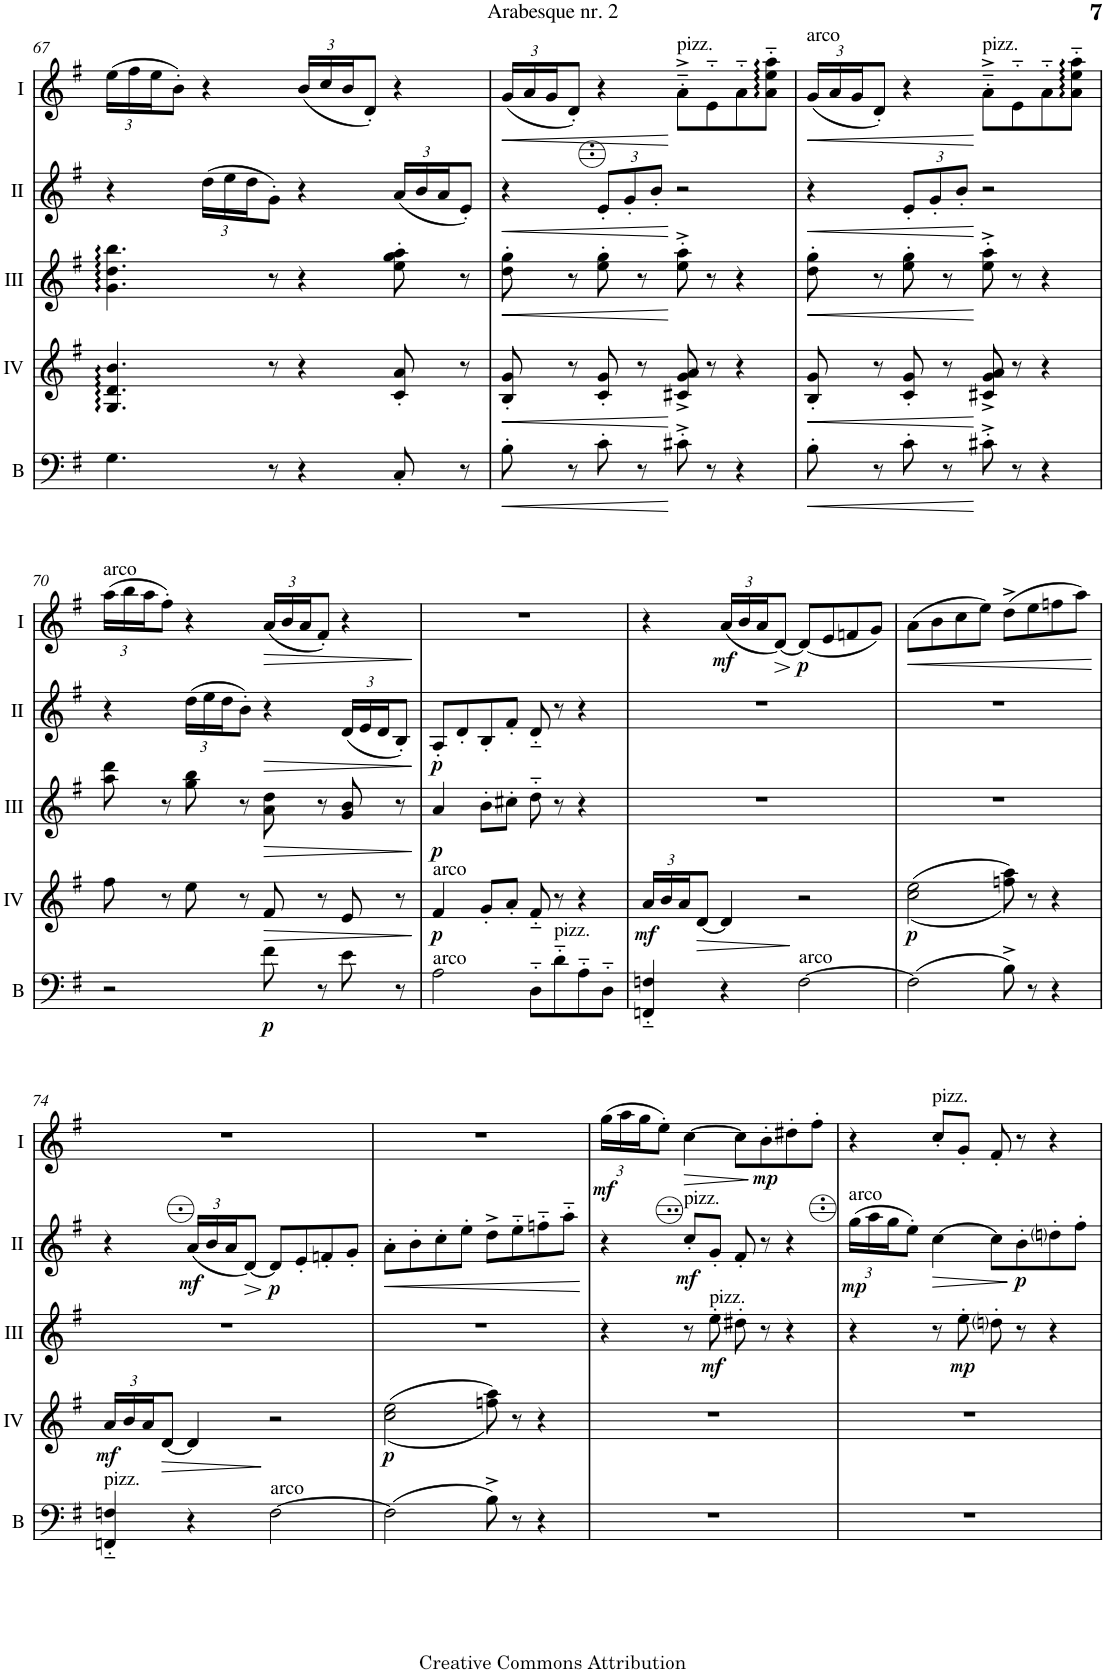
**kern	**dynam	**kern	**dynam	**kern	**dynam	**kern	**dynam	**kern	**dynam
*part5	*part5	*part4	*part4	*part3	*part3	*part2	*part2	*part1	*part1
*staff5	*staff5	*staff4	*staff4	*staff3	*staff3	*staff2	*staff2	*staff1	*staff1
*I"Bass	*	*I"Acc. 4	*	*I"Acc. 3	*	*I"Acc. 2	*	*I"Acc. 1	*
*I'B	*	*	*	*	*	*	*	*	*
!!LO:PB:g=z
*clefF4	*	*clefG2	*	*clefG2	*	*clefG2	*	*clefG2	*
*Trd7c12	*	*Trd7c12	*	*Trd7c12	*	*	*	*	*
*k[f#]	*	*k[f#]	*	*k[f#]	*	*k[f#]	*	*k[f#]	*
*M4/4	*	*M4/4	*	*M4/4	*	*M4/4	*	*M4/4	*
*	*	*	*	*	*	*	*	*Xbrackettup	*
=67	=67	=67	=67	=67	=67	=67	=67	=67	=67
4.G\	.	4.G/ 4.d/ 4.b/	.	4.g\ 4.dd\ 4.bb\	.	4r	.	(24ee\LL	.
.	.	.	.	.	.	.	.	24ff#\	.
.	.	.	.	.	.	.	.	24ee\J	.
.	.	.	.	.	.	.	.	8b'\J)	.
*	*	*	*	*	*	*Xbrackettup	*	*	*
.	.	.	.	.	.	(24dd\LL	.	4r	.
.	.	.	.	.	.	24ee\	.	.	.
.	.	.	.	.	.	24dd\J	.	.	.
8r	.	8r	.	8r	.	8g'\J)	.	.	.
4r	.	4r	.	4r	.	4r	.	(24b/LL	.
.	.	.	.	.	.	.	.	24cc/	.
.	.	.	.	.	.	.	.	24b/J	.
.	.	.	.	.	.	.	.	8d'/J)	.
8C'/	.	8c/' 8a/'	.	8ee\' 8gg\' 8aa\'	.	(24a/LL	.	4r	.
.	.	.	.	.	.	24b/	.	.	.
.	.	.	.	.	.	24a/J	.	.	.
8r	.	8r	.	8r	.	8e'/J)	.	.	.
=68	=68	=68	=68	=68	=68	=68	=68	=68	=68
!	!LO:HP:b	!	!LO:HP:b	!	!LO:HP:b	!	!LO:HP:b	!	!LO:HP:b
8B'\	<	8B/' 8g/'	<	8dd\' 8gg\'	<	4r	<	(24g/LL	<
.	.	.	.	.	.	.	.	24a/	.
.	.	.	.	.	.	.	.	24g/J	.
8r	.	8r	.	8r	.	.	.	8d'/J)	.
8c'\	.	8c/' 8g/'	.	8ee\' 8gg\'	.	12e'/L	.	4r	.
.	.	.	.	.	.	12g'/	.	.	.
8r	.	8r	.	8r	.	.	.	.	.
.	.	.	.	.	.	12b'/J	.	.	.
!	!	!	!	!	!	!	!	!LO:TX:a:t=pizz.	!
8c#X'^\	[	8c#X/^ 8g/^ 8a/^	[	8ee\'^ 8aa\'^	[	2r	[	8a'~^\L	[
8r	.	8r	.	8r	.	.	.	8e\	.
4r	.	4r	.	4r	.	.	.	8a\	.
.	.	.	.	.	.	.	.	8a\ 8ee\ 8aa\J	.
=69	=69	=69	=69	=69	=69	=69	=69	=69	=69
!	!	!	!	!	!	!	!	!LO:TX:a:t=arco	!
!	!LO:HP:b	!	!LO:HP:b	!	!LO:HP:b	!	!LO:HP:b	!	!LO:HP:b
8B'\	<	8B/' 8g/'	<	8dd\' 8gg\'	<	4r	<	(24g/LL	<
.	.	.	.	.	.	.	.	24a/	.
.	.	.	.	.	.	.	.	24g/J	.
8r	.	8r	.	8r	.	.	.	8d'/J)	.
8c'\	.	8c/' 8g/'	.	8ee\' 8gg\'	.	12e'/L	.	4r	.
.	.	.	.	.	.	12g'/	.	.	.
8r	.	8r	.	8r	.	.	.	.	.
.	.	.	.	.	.	12b'/J	.	.	.
!	!	!	!	!	!	!	!	!LO:TX:a:t=pizz.	!
8c#X'^\	[	8c#X/^ 8g/^ 8a/^	[	8ee\'^ 8aa\'^	[	2r	[	8a'~^\L	[
8r	.	8r	.	8r	.	.	.	8e\	.
4r	.	4r	.	4r	.	.	.	8a\	.
.	.	.	.	.	.	.	.	8a\ 8ee\ 8aa\J	.
!!LO:LB:g=z
=70	=70	=70	=70	=70	=70	=70	=70	=70	=70
!	!	!	!	!	!	!	!	!LO:TX:a:t=arco	!
2r	.	8ff#\	.	8aa\ 8ddd\	.	4r	.	(24aa\LL	.
.	.	.	.	.	.	.	.	24bb\	.
.	.	.	.	.	.	.	.	24aa\J	.
.	.	8r	.	8r	.	.	.	8ff#'\J)	.
.	.	8ee\	.	8gg\ 8bb\	.	(24dd\LL	.	4r	.
.	.	.	.	.	.	24ee\	.	.	.
.	.	.	.	.	.	24dd\J	.	.	.
.	.	8r	.	8r	.	8b'\J)	.	.	.
!	!LO:DY:b	!	!LO:HP:b	!	!LO:HP:b	!	!LO:HP:b	!	!LO:HP:b
8f#\	p	8f#/	>	8a\ 8dd\	>	4r	>	(24a/LL	>
.	.	.	.	.	.	.	.	24b/	.
.	.	.	.	.	.	.	.	24a/J	.
8r	.	8r	.	8r	.	.	.	8f#'/J)	.
8e\	.	8e/	.	8g/ 8b/	.	(24d/LL	.	4r	.
.	.	.	.	.	.	24e/	.	.	.
.	.	.	.	.	.	24d/J	.	.	.
8r	.	8r	.	8r	.	8B'/J)	.	.	.
.	.	.	]	.	]	.	]	.	]
=71	=71	=71	=71	=71	=71	=71	=71	=71	=71
!	!	!LO:TX:a:t=arco	!	!	!	!	!	!	!
!LO:TX:a:t=arco	!	!	!	!	!	!	!	!	!
!	!	!	!LO:DY:b	!	!LO:DY:b	!	!LO:DY:b	!	!
2A\	.	4f#/	p	4a/	p	8A'/L	p	1r	.
.	.	.	.	.	.	8d'/	.	.	.
.	.	8g'/L	.	8b'\L	.	8B'/	.	.	.
.	.	8a'/J	.	8cc#X'\J	.	8f#'/J	.	.	.
8D\L	.	8f#/	.	8dd\	.	8d/	.	.	.
!LO:TX:a:t=pizz.	!	!	!	!	!	!	!	!	!
8d\	.	8r	.	8r	.	8r	.	.	.
8A\	.	4r	.	4r	.	4r	.	.	.
8D\J	.	.	.	.	.	.	.	.	.
=72	=72	=72	=72	=72	=72	=72	=72	=72	=72
*	*	*Xbrackettup	*	*	*	*	*	*	*
!	!	!	!LO:DY:b	!	!	!	!	!	!
4FFn/ 4Fn/	.	24a/LL	mf	1r	.	1r	.	4r	.
.	.	24b/	.	.	.	.	.	.	.
.	.	24a/J	.	.	.	.	.	.	.
!	!	!	!LO:HP:b	!	!	!	!	!	!
.	.	[8d/J	>	.	.	.	.	.	.
!	!	!	!	!	!	!	!	!	!LO:DY:b
4r	.	4d/]	.	.	.	.	.	(24a/LL	mf
.	.	.	.	.	.	.	.	24b/	.
.	.	.	.	.	.	.	.	24a/J	.
!	!	!	!	!	!	!	!	!	!LO:HP:b
.	.	.	.	.	.	.	.	[8d/J)	>
!LO:TX:a:t=arco	!	!	!	!	!	!	!	!	!
!	!	!	!	!	!	!	!	!	!LO:DY:n=1:b
[2F\	.	2r	]	.	.	.	.	(8d/L]	] p
.	.	.	.	.	.	.	.	8e/	.
.	.	.	.	.	.	.	.	8fn/	.
.	.	.	.	.	.	.	.	8g/J)	.
=73	=73	=73	=73	=73	=73	=73	=73	=73	=73
!	!	!	!LO:DY:b	!	!	!	!	!	!LO:HP:b
(2F\]	.	(<(2cc\ 2ee\	p	1r	.	1r	.	(8a\L	<
.	.	.	.	.	.	.	.	8b\	.
.	.	.	.	.	.	.	.	8cc\	.
.	.	.	.	.	.	.	.	8ee\J)	.
8B^\)	.	8ffn\ 8aa\))	.	.	.	.	.	(8dd^\L	.
8r	.	8r	.	.	.	.	.	8ee\	.
4r	.	4r	.	.	.	.	.	8ffn\	.
.	.	.	.	.	.	.	.	8aa\J)	.
.	.	.	.	.	.	.	.	.	[
!!LO:LB:g=z
=74	=74	=74	=74	=74	=74	=74	=74	=74	=74
!LO:TX:a:t=pizz.	!	!	!	!	!	!	!	!	!
!	!	!	!LO:DY:b	!	!	!	!	!	!
4FFn/ 4Fn/	.	24a/LL	mf	1r	.	4r	.	1r	.
.	.	24b/	.	.	.	.	.	.	.
.	.	24a/J	.	.	.	.	.	.	.
!	!	!	!LO:HP:b	!	!	!	!	!	!
.	.	[8d/J	>	.	.	.	.	.	.
!	!	!	!	!	!	!	!LO:DY:b	!	!
4r	.	4d/]	.	.	.	(24a/LL	mf	.	.
.	.	.	.	.	.	24b/	.	.	.
.	.	.	.	.	.	24a/J	.	.	.
!	!	!	!	!	!	!	!LO:HP:b	!	!
.	.	.	.	.	.	[8d/J)	>	.	.
!LO:TX:a:t=arco	!	!	!	!	!	!	!	!	!
!	!	!	!	!	!	!	!LO:DY:n=1:b	!	!
[2F\	.	2r	]	.	.	8d/L]	] p	.	.
.	.	.	.	.	.	8e'/	.	.	.
.	.	.	.	.	.	8fn'/	.	.	.
.	.	.	.	.	.	8g'/J	.	.	.
=75	=75	=75	=75	=75	=75	=75	=75	=75	=75
!	!	!	!LO:DY:b	!	!	!	!LO:HP:b	!	!
(2F\]	.	(<(2cc\ 2ee\	p	1r	.	8a'\L	<	1r	.
.	.	.	.	.	.	8b'\	.	.	.
.	.	.	.	.	.	8cc'\	.	.	.
.	.	.	.	.	.	8ee'\J	.	.	.
8B^\)	.	8ffn\ 8aa\))	.	.	.	8dd^\L	.	.	.
8r	.	8r	.	.	.	8ee\	.	.	.
4r	.	4r	.	.	.	8ffn\	.	.	.
.	.	.	.	.	.	8aa\J	.	.	.
.	.	.	.	.	.	.	[	.	.
=76	=76	=76	=76	=76	=76	=76	=76	=76	=76
!	!	!	!	!	!	!	!	!	!LO:DY:b
1r	.	1r	.	4r	.	4r	.	(24gg\LL	mf
.	.	.	.	.	.	.	.	24aa\	.
.	.	.	.	.	.	.	.	24gg\J	.
.	.	.	.	.	.	.	.	8ee'\J)	.
!	!	!	!	!	!	!LO:TX:a:t=pizz.	!	!	!
!	!	!	!	!	!	!	!LO:DY:b	!	!LO:HP:b
.	.	.	.	8r	.	8cc'/L	mf	[4cc\	>
!	!	!	!	!LO:TX:a:t=pizz.	!	!	!	!	!
!	!	!	!	!	!LO:DY:b	!	!	!	!
.	.	.	.	8ee'\	mf	8g'/J	.	.	.
.	.	.	.	8dd#X'\	.	8f#'/	.	8cc\L]	.
!	!	!	!	!	!	!	!	!	!LO:DY:n=1:b
.	.	.	.	8r	.	8r	.	8b'\	] mp
.	.	.	.	4r	.	4r	.	8dd#X'\	.
.	.	.	.	.	.	.	.	8ff#'\J	.
=77	=77	=77	=77	=77	=77	=77	=77	=77	=77
!	!	!	!	!	!	!LO:TX:a:t=arco	!	!	!
!	!	!	!	!	!	!	!LO:DY:b	!	!
1r	.	1r	.	4r	.	(24gg\LL	mp	4r	.
.	.	.	.	.	.	24aa\	.	.	.
.	.	.	.	.	.	24gg\J	.	.	.
.	.	.	.	.	.	8ee'\J)	.	.	.
!	!	!	!	!	!	!	!	!LO:TX:a:t=pizz.	!
!	!	!	!	!	!	!	!LO:HP:b	!	!
.	.	.	.	8r	.	[4cc\	>	8cc'/L	.
!	!	!	!	!	!LO:DY:b	!	!	!	!
.	.	.	.	8ee'\	mp	.	.	8g'/J	.
.	.	.	.	8ddni'\	.	8cc\L]	.	8f#'/	.
!	!	!	!	!	!	!	!LO:DY:n=1:b	!	!
.	.	.	.	8r	.	8b'\	] p	8r	.
.	.	.	.	4r	.	8ddni'\	.	4r	.
.	.	.	.	.	.	8ff#'\J	.	.	.
=	=	=	=	=	=	=	=	=	=
*-	*-	*-	*-	*-	*-	*-	*-	*-	*-
